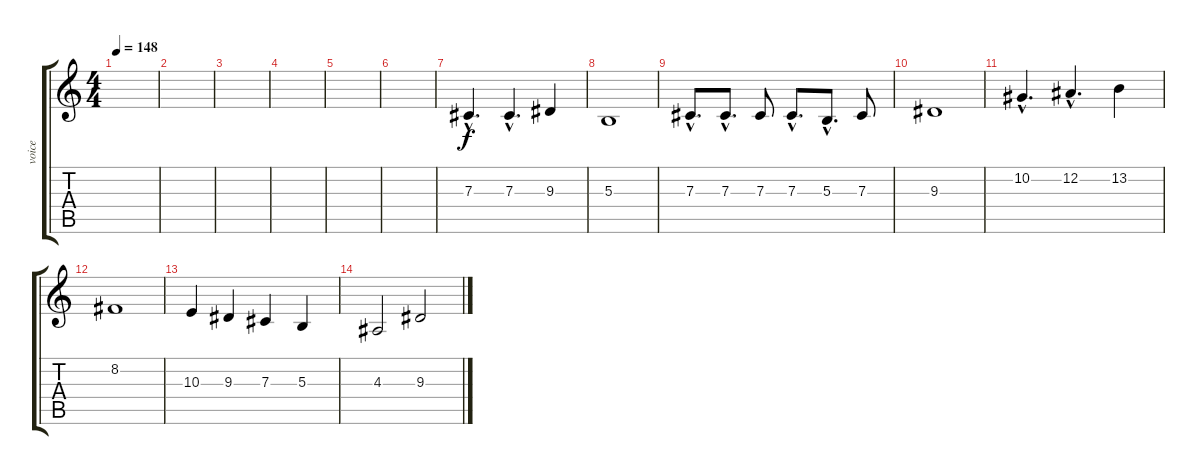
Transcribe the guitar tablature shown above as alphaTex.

\track ("voice" "voice") {instrument tenorsax}
\staff {score tabs}
\tuning (Eb4 Bb3 Gb3 Db3 Ab2 Eb2) {hide}
\ts (4 4)
\tempo 148
\clef g2
\ks c
|
|
|
|
|
|
7.3{hac}.4{d} 7.3{hac}.4{d} 9.3.4 |
5.3.1 |
7.3{hac}.8{d} 7.3{hac}.8{d} 7.3.8 7.3{hac}.8{d} 5.3{hac}.8{d} 7.3.8 |
9.3.1 |
10.2{hac}.4{d} 12.2{hac}.4{d} 13.2.4 |
8.2.1 |
10.3.4 9.3.4 7.3.4 5.3.4 |
4.3.2 9.3.2
